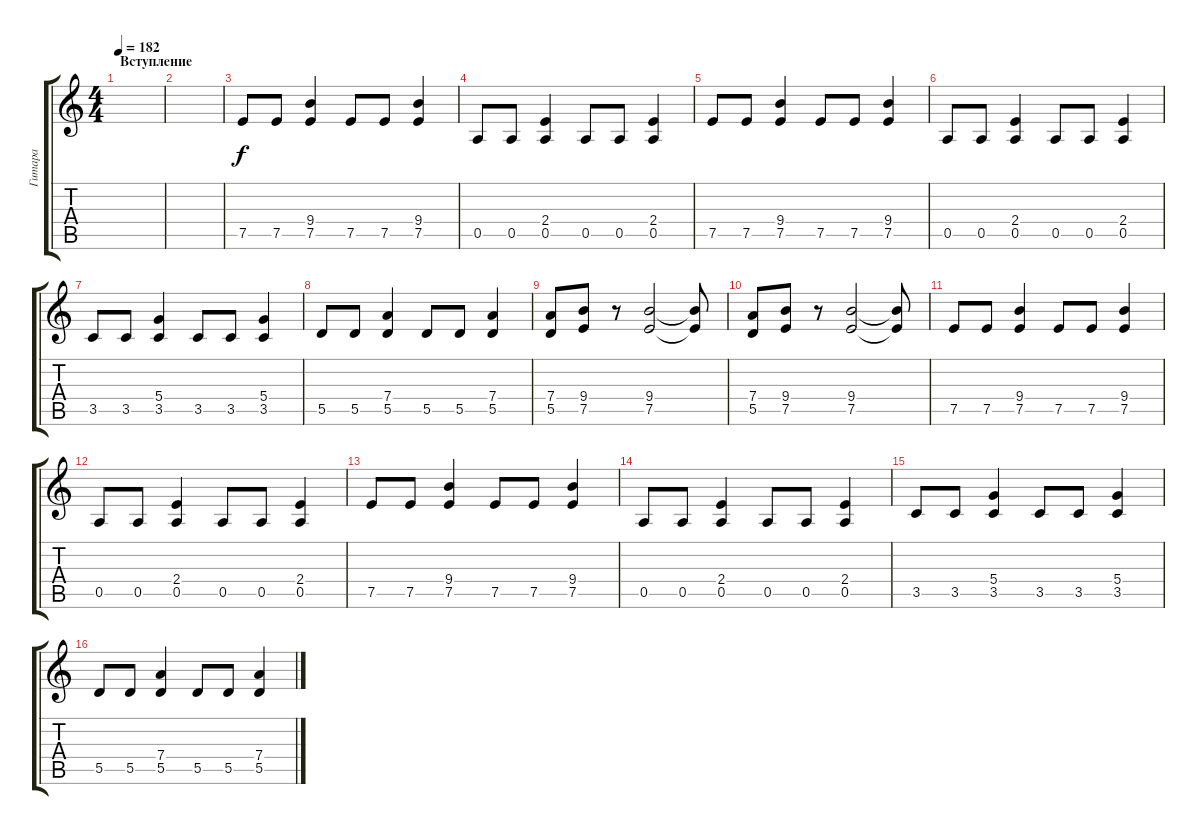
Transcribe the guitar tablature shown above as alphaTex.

\track ("Гитара" "Гитара") {instrument distortionguitar}
\staff {score tabs}
\tuning (E4 B3 G3 D3 A2 E2) {hide}
\ts (4 4)
\section ("" "Вступление")
\tempo 182
\clef g2
\ks c
|
|
7.5.8 7.5.8 (9.4 7.5).4 7.5.8 7.5.8 (9.4 7.5).4 |
0.5.8 0.5.8 (2.4 0.5).4 0.5.8 0.5.8 (2.4 0.5).4 |
7.5.8 7.5.8 (9.4 7.5).4 7.5.8 7.5.8 (9.4 7.5).4 |
0.5.8 0.5.8 (2.4 0.5).4 0.5.8 0.5.8 (2.4 0.5).4 |
3.5.8 3.5.8 (5.4 3.5).4 3.5.8 3.5.8 (5.4 3.5).4 |
5.5.8 5.5.8 (7.4 5.5).4 5.5.8 5.5.8 (7.4 5.5).4 |
(7.4 5.5).8 (9.4 7.5).8 r.8 (9.4 7.5).2 (9.4{t} 7.5{t}).8 |
(7.4 5.5).8 (9.4 7.5).8 r.8 (9.4 7.5).2 (9.4{t} 7.5{t}).8 |
7.5.8 7.5.8 (9.4 7.5).4 7.5.8 7.5.8 (9.4 7.5).4 |
0.5.8 0.5.8 (2.4 0.5).4 0.5.8 0.5.8 (2.4 0.5).4 |
7.5.8 7.5.8 (9.4 7.5).4 7.5.8 7.5.8 (9.4 7.5).4 |
0.5.8 0.5.8 (2.4 0.5).4 0.5.8 0.5.8 (2.4 0.5).4 |
3.5.8 3.5.8 (5.4 3.5).4 3.5.8 3.5.8 (5.4 3.5).4 |
5.5.8 5.5.8 (7.4 5.5).4 5.5.8 5.5.8 (7.4 5.5).4
